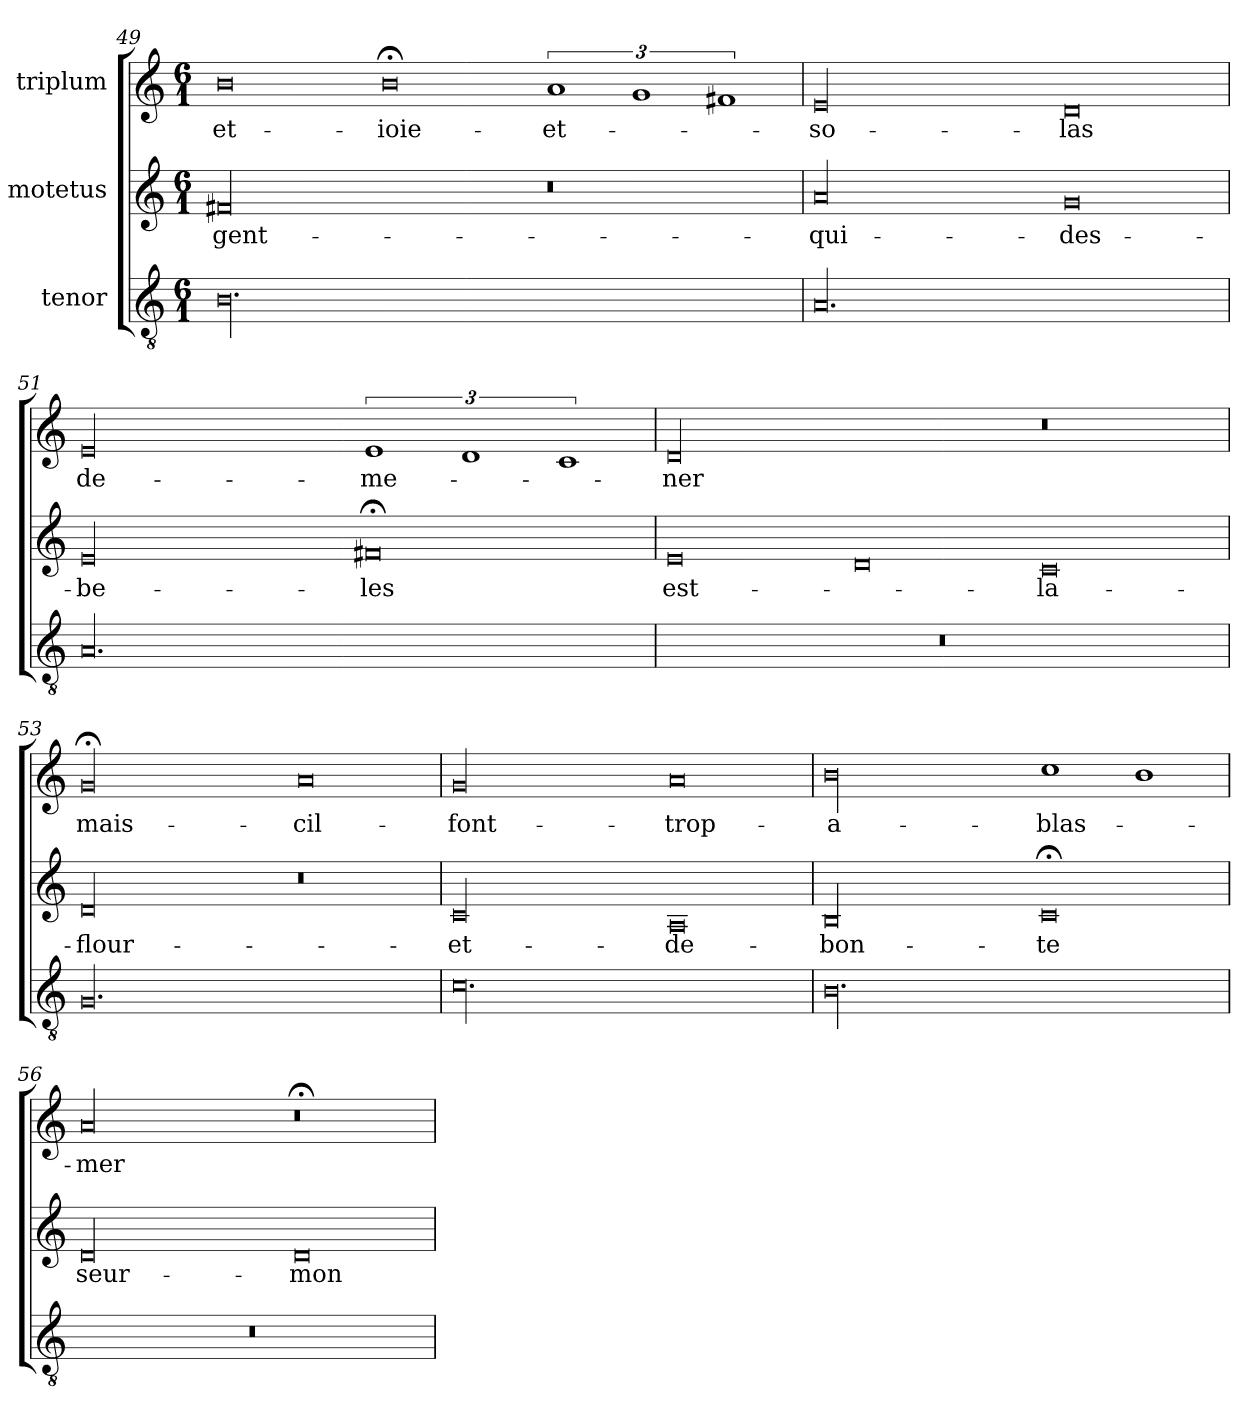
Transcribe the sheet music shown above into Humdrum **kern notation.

**kern	**kern	**text	**kern	**text
*part3	*part2	*part2	*part1	*part1
*staff3	*staff2	*staff2	*staff1	*staff1
*I"tenor	*I"motetus	*	*I"triplum	*
!!LO:PB:g=z
*clefGv2	*clefG2	*	*clefG2	*
*k[]	*k[]	*	*k[]	*
*C:	*C:	*	*C:	*
*M6/1	*M6/1	*	*M6/1	*
=49	=49	=49	=49	=49
00.B\	00f#X/	gent-	0b\	et-
.	.	.	0b;<\	ioie-
.	0r	.	3%2a/	et-
.	.	.	3%2g/	.
.	.	.	3%2f#X/	.
=50	=50	=50	=50	=50
00.A/	00a/	qui-	00e/	so-
.	0g/	des-	0d/	-las
=51	=51	=51	=51	=51
00.A/	00e/	be-	00e/	de-
.	0f#X;</	-les	3%2e/	-me-
.	.	.	3%2d/	.
.	.	.	3%2c/	.
=52	=52	=52	=52	=52
00.r	0e/	est-	00d/	-ner
.	0d/	.	.	.
.	0c/	la-	0r	.
=53	=53	=53	=53	=53
00.G/	00d/	flour-	00g;</	mais-
.	0r	.	0a/	cil-
=54	=54	=54	=54	=54
00.c\	00c/	et-	00g/	font-
.	0A/	de-	0a/	trop-
=55	=55	=55	=55	=55
00.B\	00B/	bon-	00b\	a-
.	0c;</	-te	1cc\	blas-
.	.	.	1b\	.
=56	=56	=56	=56	=56
00.r	00d/	seur-	00a/	-mer
.	0d/	mon-	0r;<	.
=	=	=	=	=
*-	*-	*-	*-	*-
